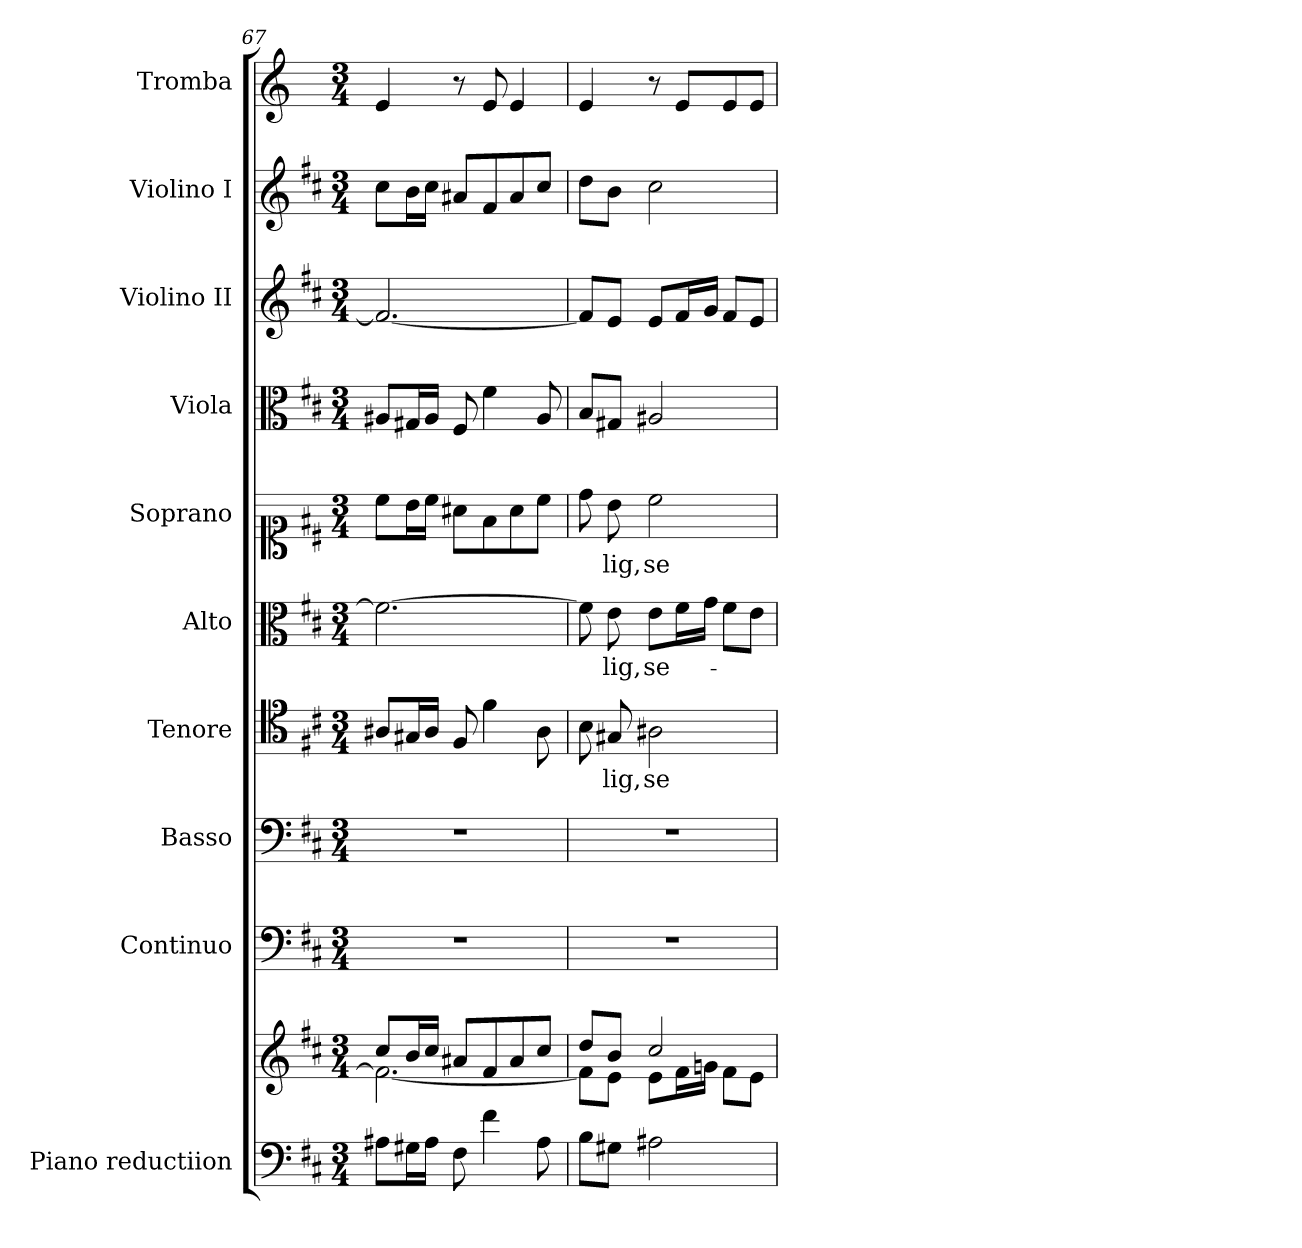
**kern	**kern	**kern	**kern	**kern	**text	**kern	**text	**kern	**text	**kern	**kern	**kern	**kern
*part10	*part10	*part9	*part8	*part7	*part7	*part6	*part6	*part5	*part5	*part4	*part3	*part2	*part1
*staff11	*staff10	*staff9	*staff8	*staff7	*staff7	*staff6	*staff6	*staff5	*staff5	*staff4	*staff3	*staff2	*staff1
*I"Piano reductiion	*	*I"Continuo	*I"Basso	*I"Tenore	*	*I"Alto	*	*I"Soprano	*	*I"Viola	*I"Violino II	*I"Violino I	*I"Tromba
*I'Pno	*	*	*	*	*	*	*	*	*	*I'Vla	*I'Vln	*I'Vln	*
*clefF4	*clefG2	*clefF4	*clefF4	*clefC4	*	*clefC3	*	*clefC1	*	*clefC3	*clefG2	*clefG2	*clefG2
*	*	*	*	*	*	*	*	*	*	*	*	*	*ITrd-1c-2
*k[f#c#]	*k[f#c#]	*k[f#c#]	*k[f#c#]	*k[f#c#]	*	*k[f#c#]	*	*k[f#c#]	*	*k[f#c#]	*k[f#c#]	*k[f#c#]	*k[f#c#]
*M3/4	*M3/4	*M3/4	*M3/4	*M3/4	*	*M3/4	*	*M3/4	*	*M3/4	*M3/4	*M3/4	*M3/4
=67	=67	=67	=67	=67	=67	=67	=67	=67	=67	=67	=67	=67	=67
*	*^	*	*	*	*	*	*	*	*	*	*	*	*
8A#X\L	8cc#/L	2.f#\_	2.r	2.r	8A#X/L	.	2.f#\_	.	8cc#\L	.	8A#X/L	2.f#/_	8cc#\L	4f#/
16G#X\L	16b/L	.	.	.	16G#X/L	.	.	.	16b\L	.	16G#X/L	.	16b\L	.
16A#\JJ	16cc#/JJ	.	.	.	16A#/JJ	.	.	.	16cc#\JJ	.	16A#/JJ	.	16cc#\JJ	.
8F#\	8a#X/L	.	.	.	8F#/	.	.	.	8a#X\L	.	8F#/	.	8a#X/L	8r
4f#\	8f#/	.	.	.	4f#\	.	.	.	8f#\	.	4f#\	.	8f#/	8f#/
.	8a#/	.	.	.	.	.	.	.	8a#\	.	.	.	8a#/	4f#/
8A#\	8cc#/J	.	.	.	8A#\	.	.	.	8cc#\J	.	8A#/	.	8cc#/J	.
!!LO:PB:g=z
=68	=68	=68	=68	=68	=68	=68	=68	=68	=68	=68	=68	=68	=68	=68
8B\L	8dd/L	8f#\L]	2.r	2.r	8B\	.	8f#\]	.	8dd\	.	8B/L	8f#/L]	8dd\L	4f#/
!	!	!	!	!	!	!LO:LY:b	!	!LO:LY:b	!	!LO:LY:b	!	!	!	!
8G#X\J	8b/J	8e\J	.	.	8G#X/	-lig,	8e\	-lig,	8b\	-lig,	8G#X/J	8e/J	8b\J	.
!	!	!	!	!	!	!LO:LY:b	!	!LO:LY:b	!	!LO:LY:b	!	!	!	!
2A#X\	2cc#/	8e\L	.	.	2A#X\	se-	8e\L	se-	2cc#\	se-	2A#X/	8e/L	2cc#\	8r
.	.	16f#\L	.	.	.	.	16f#\L	.	.	.	.	16f#/L	.	8f#/L
.	.	16gn\JJ	.	.	.	.	16g\JJ	.	.	.	.	16g/JJ	.	.
.	.	8f#\L	.	.	.	.	8f#\L	.	.	.	.	8f#/L	.	8f#/
.	.	8e\J	.	.	.	.	8e\J	.	.	.	.	8e/J	.	8f#/J
*	*v	*v	*	*	*	*	*	*	*	*	*	*	*	*
=	=	=	=	=	=	=	=	=	=	=	=	=	=
*-	*-	*-	*-	*-	*-	*-	*-	*-	*-	*-	*-	*-	*-
